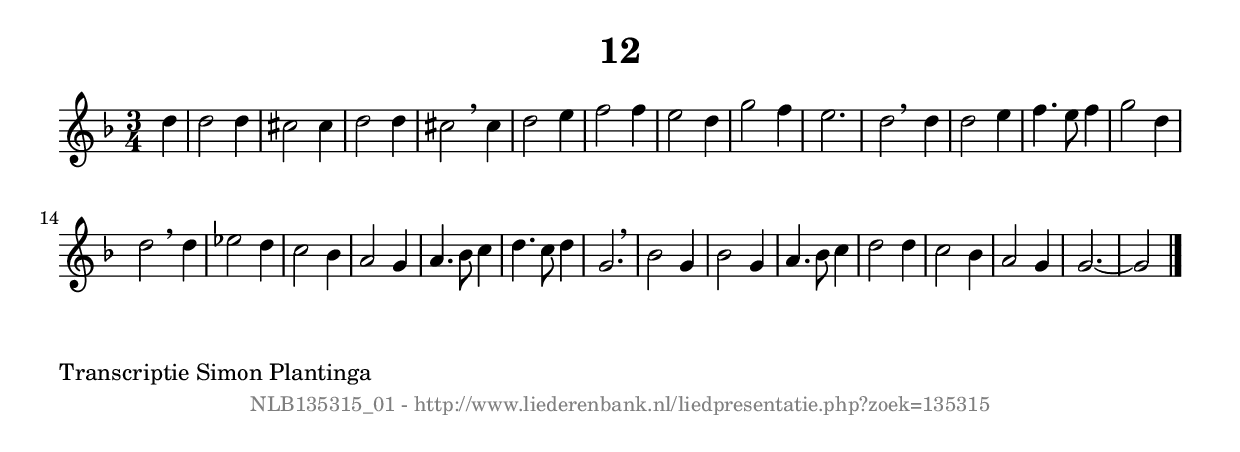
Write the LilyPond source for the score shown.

%
% produced by wce2krn 1.64 (7 June 2014)
%
\version"2.16"
#(append! paper-alist '(("long" . (cons (* 210 mm) (* 2000 mm)))))
#(set-default-paper-size "long")
sb = {\breathe}
mBreak = {\breathe }
bBreak = {\breathe }
x = {\once\override NoteHead #'style = #'cross }
gl=\glissando
itime={\override Staff.TimeSignature #'stencil = ##f }
ficta = {\once\set suggestAccidentals = ##t}
fine = {\once\override Score.RehearsalMark #'self-alignment-X = #1 \mark \markup {\italic{Fine}}}
dc = {\once\override Score.RehearsalMark #'self-alignment-X = #1 \mark \markup {\italic{D.C.}}}
dcf = {\once\override Score.RehearsalMark #'self-alignment-X = #1 \mark \markup {\italic{D.C. al Fine}}}
dcc = {\once\override Score.RehearsalMark #'self-alignment-X = #1 \mark \markup {\italic{D.C. al Coda}}}
ds = {\once\override Score.RehearsalMark #'self-alignment-X = #1 \mark \markup {\italic{D.S.}}}
dsf = {\once\override Score.RehearsalMark #'self-alignment-X = #1 \mark \markup {\italic{D.S. al Fine}}}
dsc = {\once\override Score.RehearsalMark #'self-alignment-X = #1 \mark \markup {\italic{D.S. al Coda}}}
pv = {\set Score.repeatCommands = #'((volta "1"))}
sv = {\set Score.repeatCommands = #'((volta "2"))}
tv = {\set Score.repeatCommands = #'((volta "3"))}
qv = {\set Score.repeatCommands = #'((volta "4"))}
xv = {\set Score.repeatCommands = #'((volta #f))}
\header{ tagline = ""
title = "12"
}
\score {{
\key g \dorian
\relative g'
{
\set melismaBusyProperties = #'()
\partial 32*8
\time 3/4
\tempo 4=120
\override Score.MetronomeMark #'transparent = ##t
\override Score.RehearsalMark #'break-visibility = #(vector #t #t #f)
d'4 | d2 d4 | cis2 cis4 | d2 d4 | cis2 \sb cis4 | d2 e4 | f2 f4 | e2 d4 | g2 f4 | e2. | d2 \bar ":|:" \bBreak
d4 | d2 e4 | f4. e8 f4 | g2 d4 | d2 \sb d4 | ees2 d4 | c2 bes4 | a2 g4 | a4. bes8 c4 | d4. c8 d4 | g,2. | \mBreak \bar "|"
bes2 g4 | bes2 g4 | a4. bes8 c4 | d2 d4 | c2 bes4 | a2 g4 | g2.~ | g2 \bar "|."
 }}
 \midi { }
 \layout {
            indent = 0.0\cm
}
}
\markup { \wordwrap-string #" 
Transcriptie Simon Plantinga
"}
\markup { \vspace #0 } \markup { \with-color #grey \fill-line { \center-column { \smaller "NLB135315_01 - http://www.liederenbank.nl/liedpresentatie.php?zoek=135315" } } }
